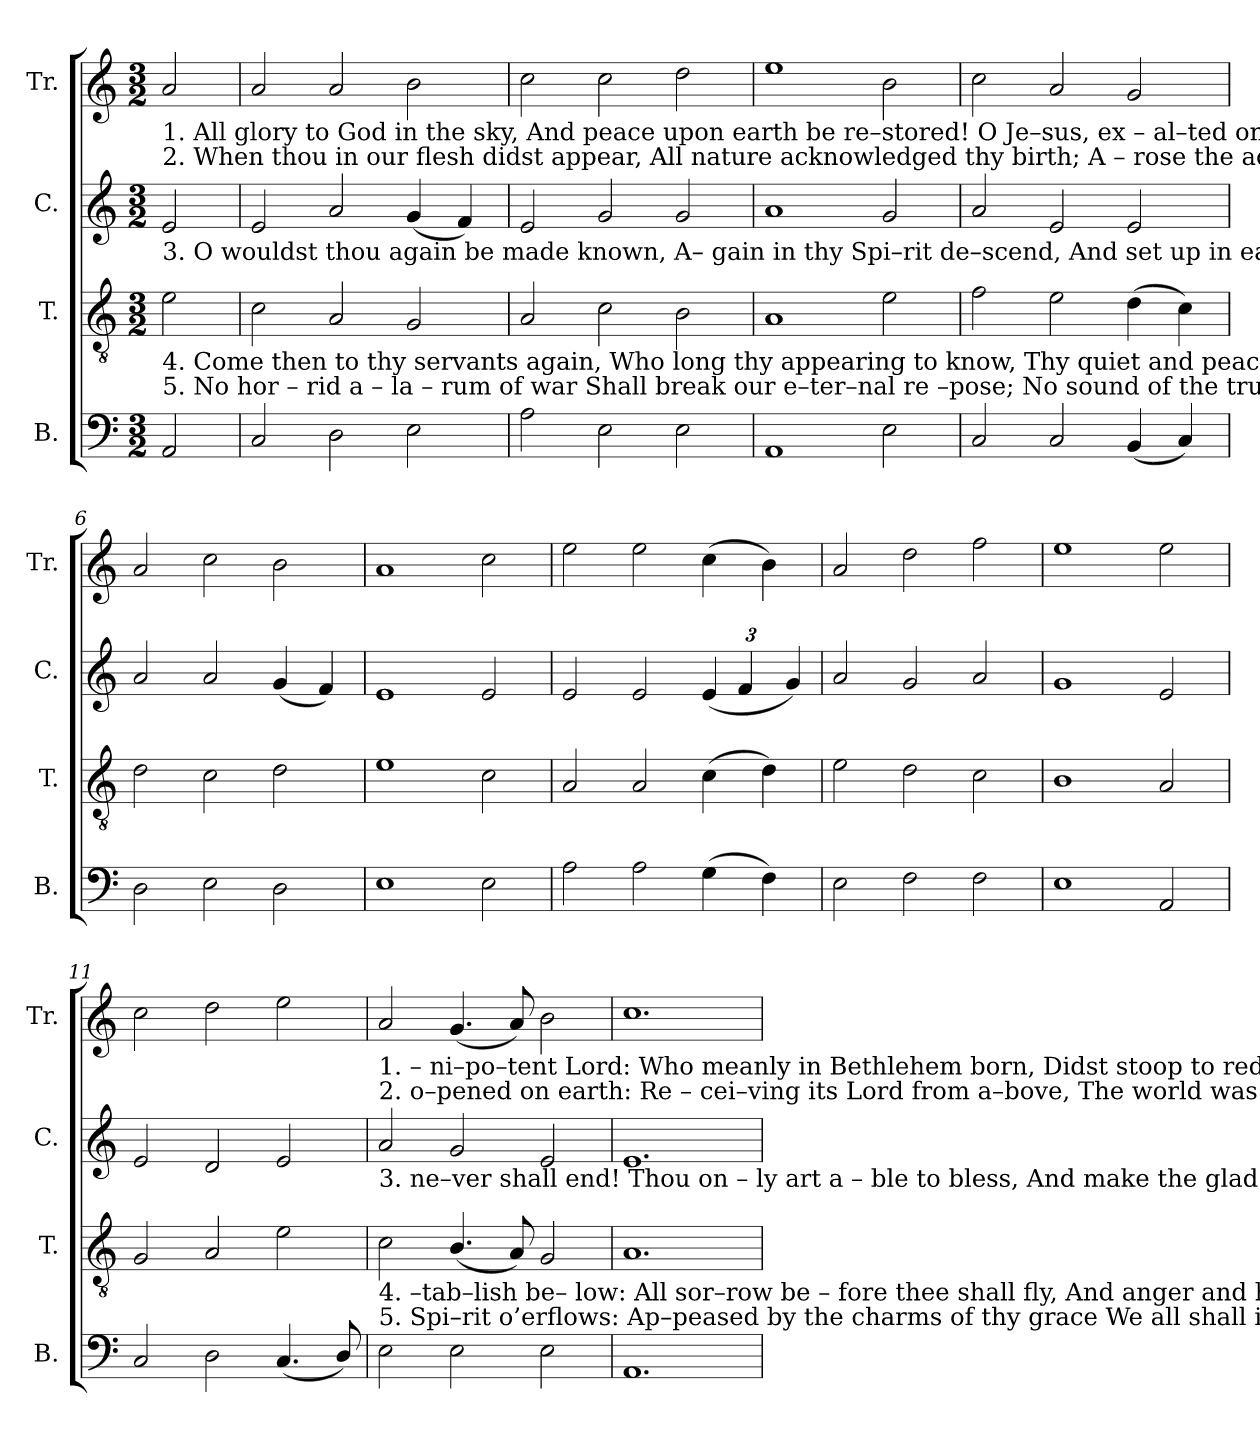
**kern	**kern	**kern	**kern
*part4	*part3	*part2	*part1
*staff4	*staff3	*staff2	*staff1
*I"B.	*I"T.	*I"C.	*I"Tr.
*I'B.	*I'T.	*I'C.	*I'Tr.
*clefF4	*clefGv2	*clefG2	*clefG2
*k[]	*k[]	*k[]	*k[]
*M3/2	*M3/2	*M3/2	*M3/2
*MM150	*MM150	*MM150	*MM150
=1	=1	=1	=1
!	!	!	!LO:TX:b:t=1. All    glory     to      God  in  the sky,  And  peace  upon  earth   be  re–stored!    O   Je–sus,   ex    –     al–ted  on  high,   Ap–pear  our  om –
!	!	!	!LO:TX:b:t=2. When thou in our flesh didst appear,  All  nature  acknowledged  thy  birth;    A – rose  the  ac – cep – ta – ble  year,   And  hea-ven  was
!	!	!LO:TX:b:t=3. O wouldst thou again be made known,  A– gain  in  thy  Spi–rit  de–scend,    And  set  up  in   each  of  thine  own,   A  king–dom  that	!
!	!LO:TX:b:t=4. Come  then  to  thy  servants  again,  Who  long  thy   appearing   to  know,   Thy  quiet   and          peaceable    reign    In   mercy   es  –	!	!
!	!LO:TX:b:t=5. No  hor – rid  a –  la – rum  of  war     Shall   break  our  e–ter–nal  re –pose;    No   sound  of  the   trumpet  is  there,  Where  Je–su–s’s	!	!
2AA/	2e\	2e/	2a/
=2	=2	=2	=2
2C/	2c\	2e/	2a/
2D\	2A/	2a/	2a/
2E\	2G/	(4g/	2b\
.	.	4f/)	.
=3	=3	=3	=3
2A\	2A/	2e/	2cc\
2E\	2c\	2g/	2cc\
2E\	2B\	2g/	2dd\
=4	=4	=4	=4
1AA	1A	1a	1ee
2E\	2e\	2g/	2b\
=5	=5	=5	=5
2C/	2f\	2a/	2cc\
2C/	2e\	2e/	2a/
(4BB/	(4d\	2e/	2g/
4C/)	4c\)	.	.
=6	=6	=6	=6
2D\	2d\	2a/	2a/
2E\	2c\	2a/	2cc\
2D\	2d\	(4g/	2b\
.	.	4f/)	.
=7	=7	=7	=7
1E	1e	1e	1a
2E\	2c\	2e/	2cc\
=8	=8	=8	=8
2A\	2A/	2e/	2ee\
2A\	2A/	2e/	2ee\
*	*	*Xbrackettup	*
(4G\	(4c\	(6e/	(4cc\
.	.	6f/	.
4F\)	4d\)	.	4b\)
.	.	6g/)	.
=9	=9	=9	=9
2E\	2e\	2a/	2a/
2F\	2d\	2g/	2dd\
2F\	2c\	2a/	2ff\
=10	=10	=10	=10
1E	1B	1g	1ee
2AA/	2A/	2e/	2ee\
=11	=11	=11	=11
2C/	2G/	2e/	2cc\
2D\	2A/	2d/	2dd\
(4.C/	2e\	2e/	2ee\
8D/)	.	.	.
!!LO:LB:g=z
=12	=12	=12	=12
!	!	!	!LO:TX:b:t=1. – ni–po–tent  Lord&colon;       Who  meanly  in   Bethlehem born,  Didst stoop to redeem a  lost  race,  Once more to thy creatures return, And
!	!	!	!LO:TX:b:t=2.  o–pened  on   earth&colon;        Re – cei–ving  its  Lord   from  a–bove,  The world was united to bless   The  giver  of  concord  and love,   The
!	!	!LO:TX:b:t=3. ne–ver  shall   end!           Thou   on – ly   art        a  –  ble   to  bless,   And make the glad nations obey,  And bid the dire enmity cease,  And	!
!	!LO:TX:b:t=4. –tab–lish  be– low&colon;           All   sor–row  be – fore   thee     shall   fly,   And anger and  hatred be o’er,  And  envy and  malice  shall  die,   And	!	!
!	!LO:TX:b:t=5. Spi–rit   o’erflows&colon;            Ap–peased by the charms of  thy  grace    We  all  shall  in  a – mity  join,  And kindly each other embrace,    And	!	!
2E\	2c\	2a/	2a/
2E\	(4.B/	2g/	(4.g/
.	8A/)	.	8a/)
2E\	2G/	2e/	2b\
=13	=13	=13	=13
1.AA	1.A	1.e	1.cc
=	=	=	=
*-	*-	*-	*-
